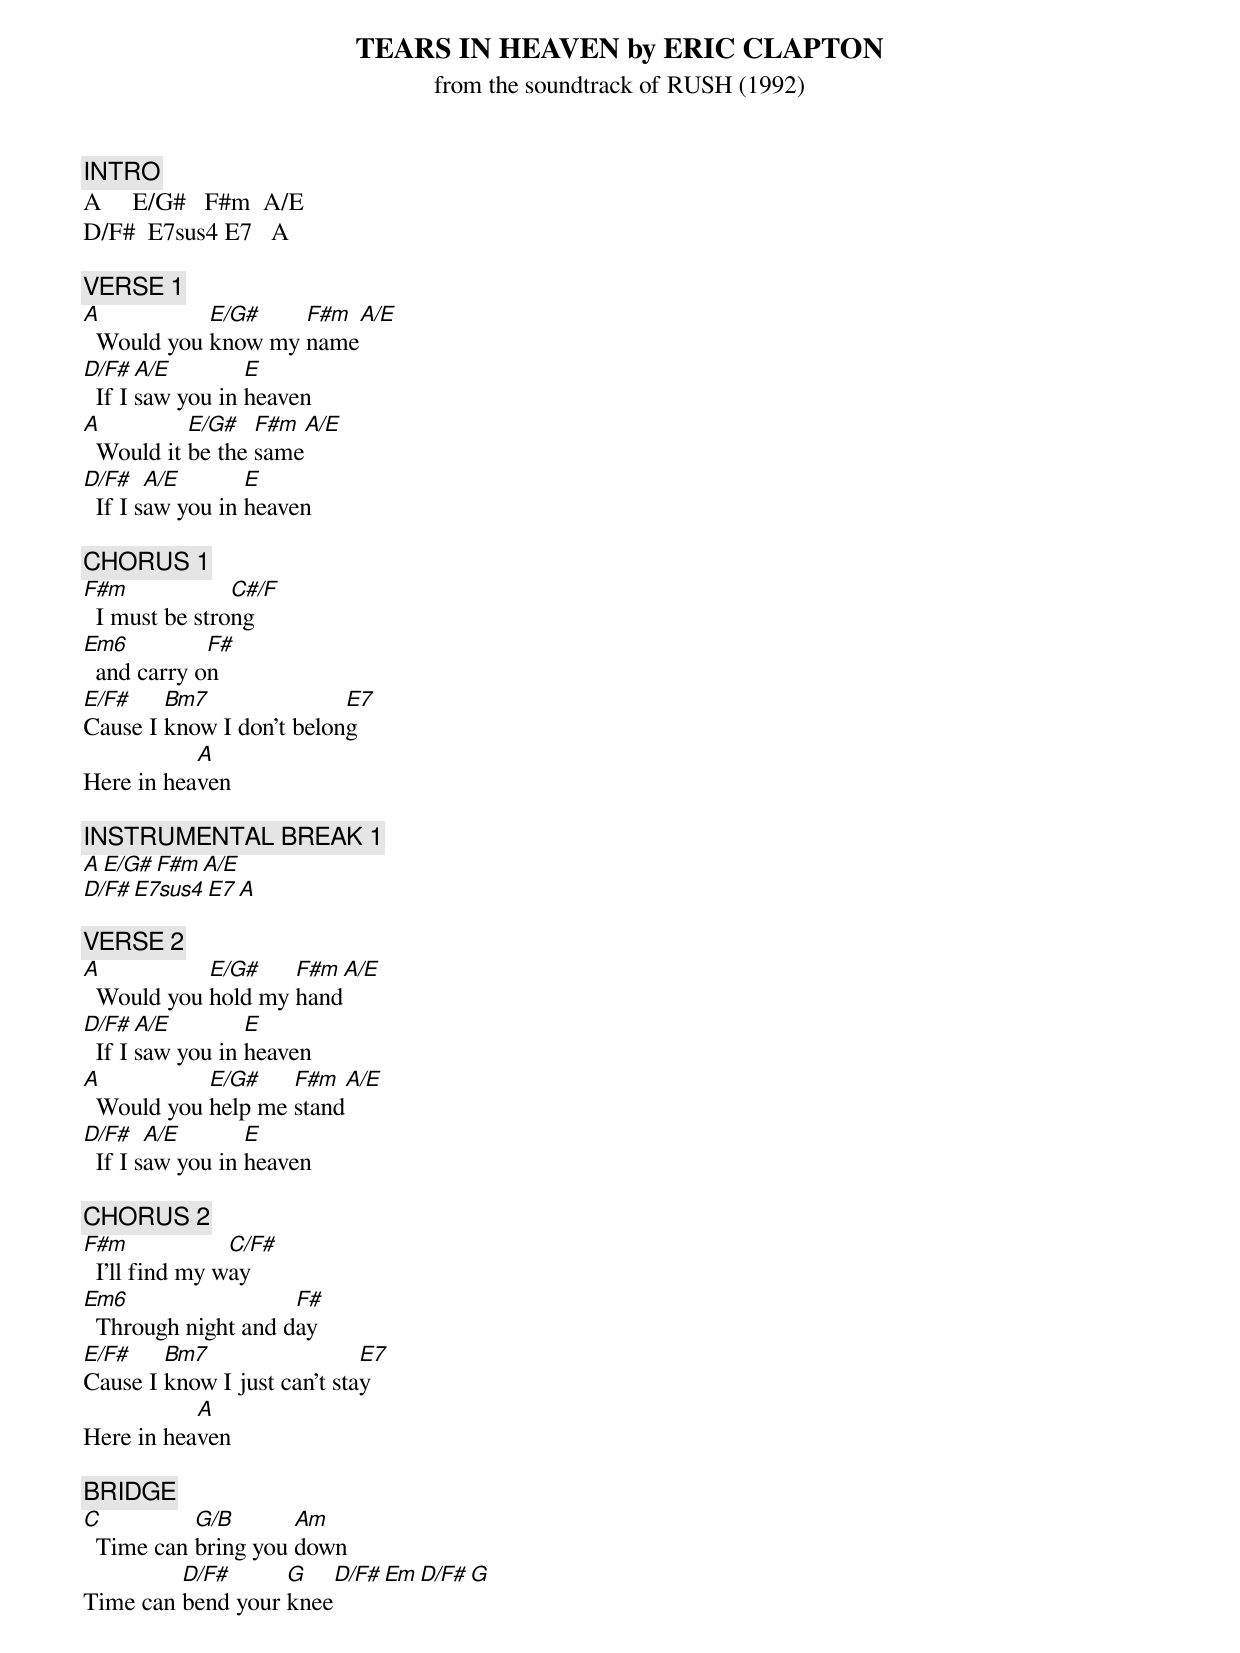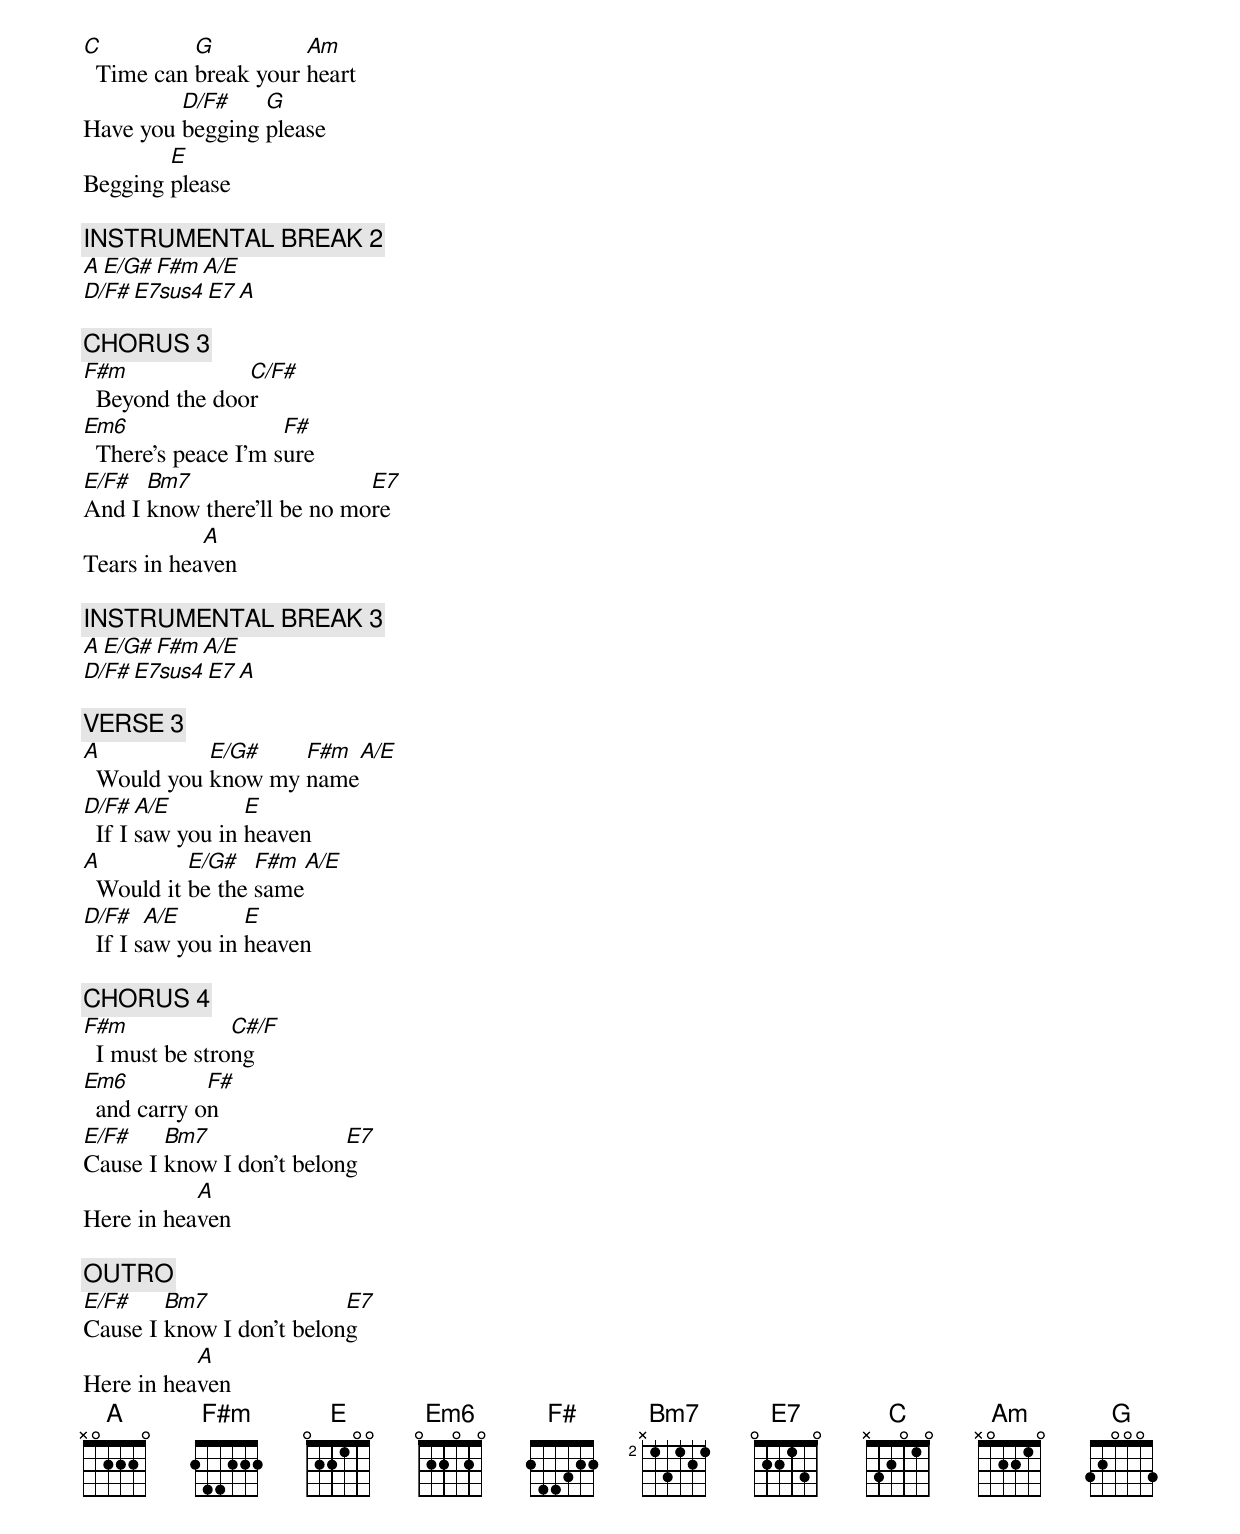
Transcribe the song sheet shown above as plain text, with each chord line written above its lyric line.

TEARS IN HEAVEN by ERIC CLAPTON
from the soundtrack of RUSH (1992)

[INTRO]
A     E/G#   F#m  A/E
D/F#  E7sus4 E7   A

[VERSE 1]
A	    E/G#    F#m   A/E
  Would you know my name
D/F#   A/E        E
  If I saw you in heaven
A          E/G#   F#m   A/E
  Would it be the same
D/F#    A/E       E
  If I saw you in heaven

[CHORUS 1]
F#m	        C#/F
  I must be strong
Em6          F#
  and carry on
E/F#	Bm7	          E7
Cause I know I don't belong
           A
Here in heaven

[INSTRUMENTAL BREAK 1]
A     E/G#   F#m  A/E
D/F#  E7sus4 E7   A

[VERSE 2]
A           E/G#    F#m   A/E
  Would you hold my hand
D/F#   A/E        E
  If I saw you in heaven
A           E/G#    F#m   A/E
  Would you help me stand
D/F#    A/E       E
  If I saw you in heaven

[CHORUS 2]
F#m             C/F#
  I'll find my way
Em6                  F#
  Through night and day
E/F#    Bm7                  E7
Cause I know I just can't stay
           A
Here in heaven

[BRIDGE]
C          G/B	     Am
  Time can bring you down
	 D/F#      G    D/F#  Em  D/F#  G
Time can bend your knee
C	   G          Am
  Time can break your heart
         D/F#    G
Have you begging please
	E
Begging please

[INSTRUMENTAL BREAK 2]
A     E/G#   F#m  A/E
D/F#  E7sus4 E7   A

[CHORUS 3]
F#m             C/F#
  Beyond the door
Em6                  F#
  There's peace I'm sure
E/F#  Bm7                   E7
And I know there'll be no more
            A
Tears in heaven

[INSTRUMENTAL BREAK 3]
A     E/G#   F#m  A/E
D/F#  E7sus4 E7   A

[VERSE 3]
A	    E/G#    F#m   A/E
  Would you know my name
D/F#   A/E        E
  If I saw you in heaven
A          E/G#   F#m   A/E
  Would it be the same
D/F#    A/E       E
  If I saw you in heaven

[CHORUS 4]
F#m	        C#/F
  I must be strong
Em6          F#
  and carry on
E/F#	Bm7	          E7
Cause I know I don't belong
           A
Here in heaven

[OUTRO]
E/F#	Bm7	          E7
Cause I know I don't belong
           A
Here in heaven
